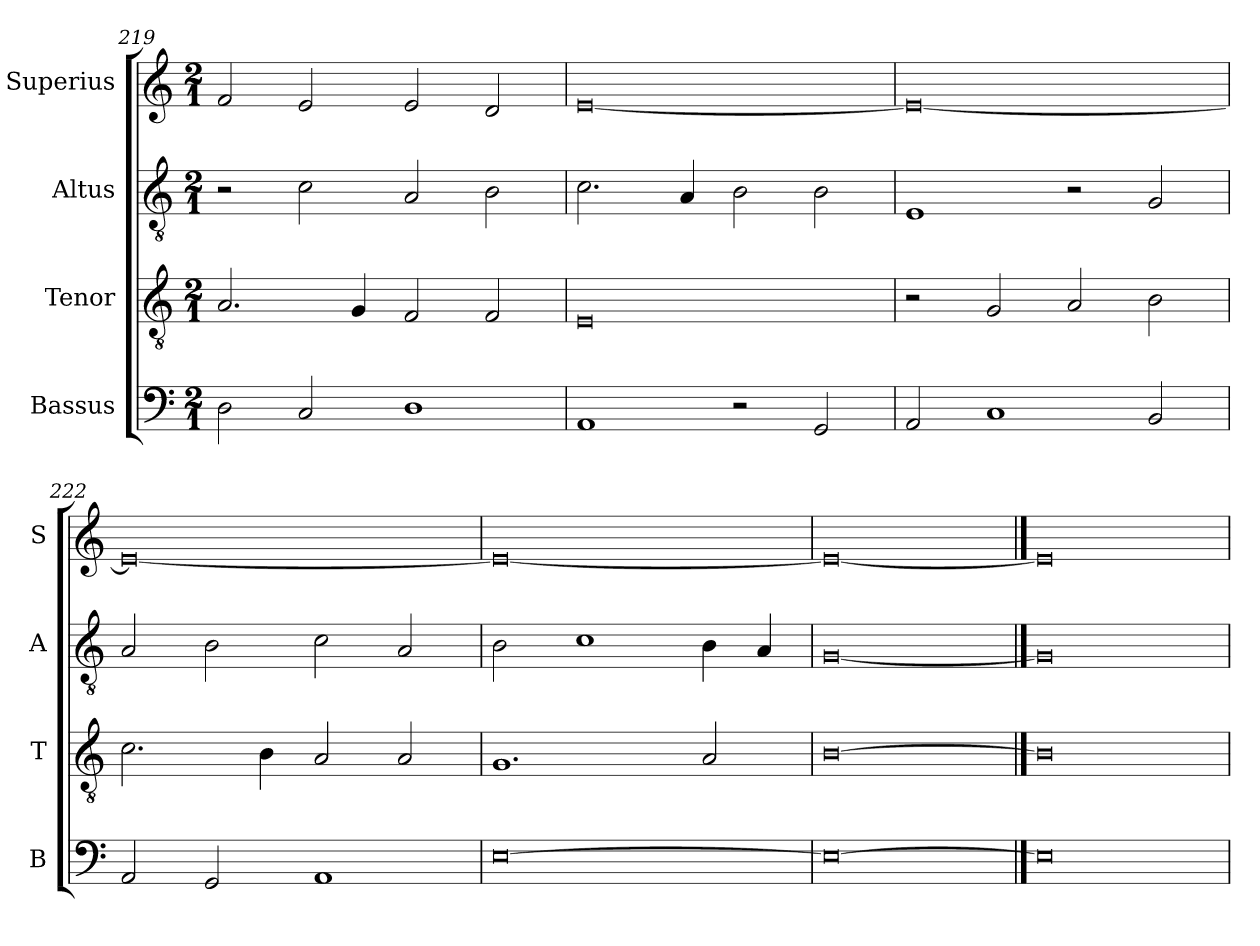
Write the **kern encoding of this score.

**kern	**kern	**kern	**kern
*part4	*part3	*part2	*part1
*staff4	*staff3	*staff2	*staff1
*I"Bassus	*I"Tenor	*I"Altus	*I"Superius
*I'B	*I'T	*I'A	*I'S
*clefF4	*clefGv2	*clefGv2	*clefG2
*k[]	*k[]	*k[]	*k[]
*C:	*C:	*C:	*C:
*M2/1	*M2/1	*M2/1	*M2/1
=219	=219	=219	=219
2D	2.A	2r	2f
2C	.	2c	2e
.	4G	.	.
1D	2F	2A	2e
.	2F	2B	2d
=220	=220	=220	=220
1AA	0E	2.c	[0e
.	.	4A	.
2r	.	2B	.
2GG	.	2B	.
=221	=221	=221	=221
2AA	2r	1E	0e_
1C	2G	.	.
.	2A	2r	.
2BB	2B	2G	.
=222	=222	=222	=222
2AA	2.c	2A	0e_
2GG	.	2B	.
.	4B	.	.
1AA	2A	2c	.
.	2A	2A	.
=223	=223	=223	=223
[0E	1.G	2B	0e_
.	.	1c	.
.	2A	4B	.
.	.	4A	.
=224	=224	=224	=224
0E_	[0B	[0G	0e_
==225	==225	==225	==225
0E]	0B]	0G]	0e]
=	=	=	=
*-	*-	*-	*-
